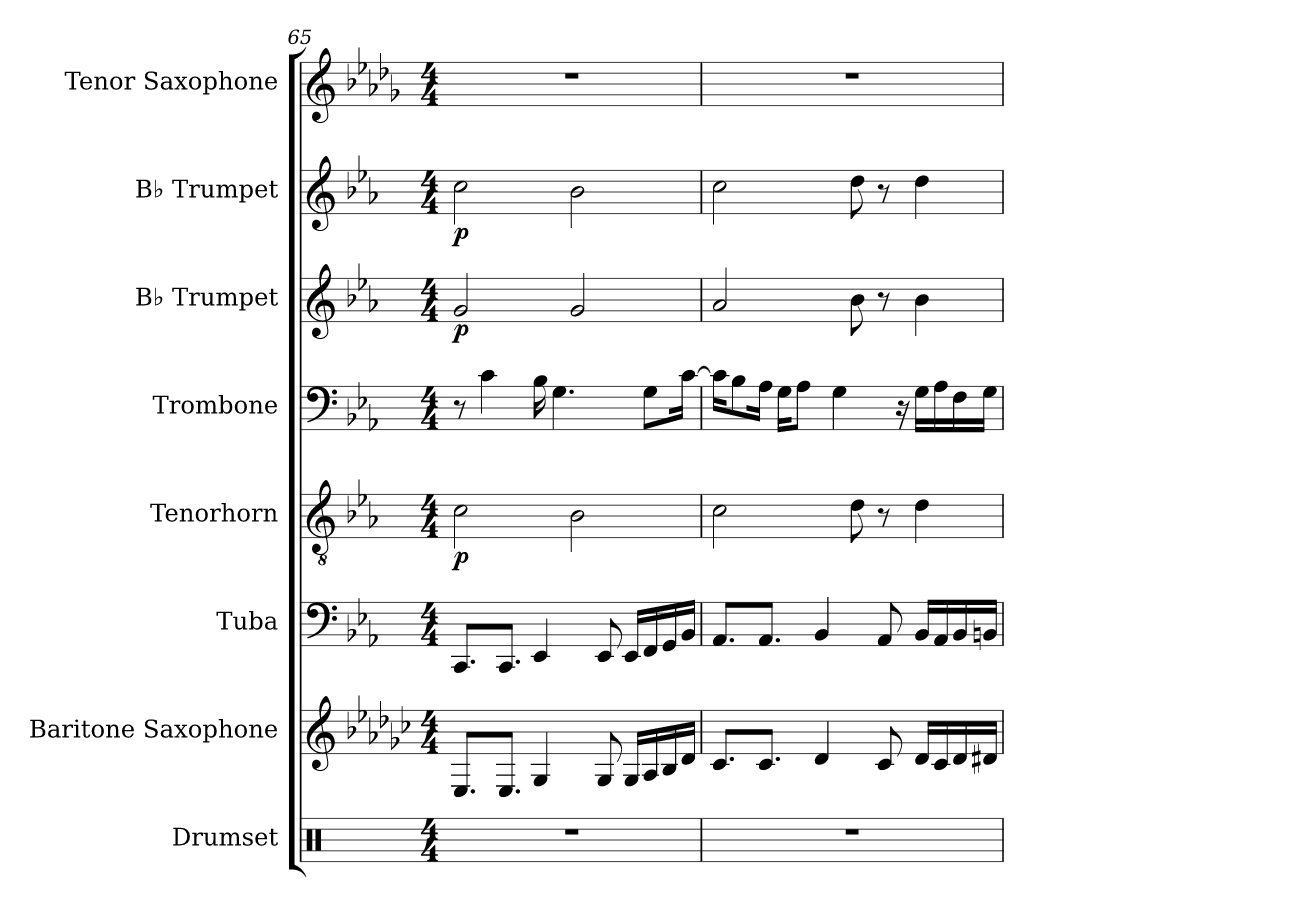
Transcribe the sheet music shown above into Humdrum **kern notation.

**kern	**kern	**kern	**kern	**dynam	**kern	**kern	**dynam	**kern	**dynam	**kern
*part8	*part7	*part6	*part5	*part5	*part4	*part3	*part3	*part2	*part2	*part1
*staff8	*staff7	*staff6	*staff5	*staff5	*staff4	*staff3	*staff3	*staff2	*staff2	*staff1
*I"Drumset	*I"Baritone Saxophone	*I"Tuba	*I"Tenorhorn	*	*I"Trombone	*I"B♭ Trumpet	*	*I"B♭ Trumpet	*	*I"Tenor Saxophone
*I'D. Set	*I'Bar. Sax.	*I'Tba.	*I'Tenh.	*	*I'Tbn.	*I'B♭ Tpt.	*	*I'B♭ Tpt.	*	*I'T. Sax.
*clefX	*clefG2	*clefF4	*clefGv2	*	*clefF4	*clefG2	*	*clefG2	*	*clefG2
*	*ITrd12c21	*	*ITrd1c2	*	*	*ITrd1c2	*	*ITrd1c2	*	*ITrd8c14
*k[]	*k[b-e-a-d-g-c-]	*k[b-e-a-]	*k[b-e-a-d-g-]	*	*k[b-e-a-]	*k[b-e-a-d-g-]	*	*k[b-e-a-d-g-]	*	*k[b-e-a-d-g-]
*M4/4	*M4/4	*M4/4	*M4/4	*	*M4/4	*M4/4	*	*M4/4	*	*M4/4
=65	=65	=65	=65	=65	=65	=65	=65	=65	=65	=65
!	!	!	!	!LO:DY:b	!	!	!LO:DY:b	!	!LO:DY:b	!
1r	8.EE-L	8.CCL	2B-	p	8r	2f	p	2b-	p	1r
.	.	.	.	.	4c	.	.	.	.	.
.	8.EE-J	8.CCJ	.	.	.	.	.	.	.	.
.	4GG-	4EE-	.	.	16B-	.	.	.	.	.
.	.	.	.	.	4.G	.	.	.	.	.
.	.	.	2A-	.	.	2f	.	2a-	.	.
.	8GG-	8EE-	.	.	.	.	.	.	.	.
.	16GG-LL	16EE-LL	.	.	.	.	.	.	.	.
.	16AA-	16FF	.	.	8GL	.	.	.	.	.
.	16BB-	16GG	.	.	.	.	.	.	.	.
.	16D-JJ	16BB-JJ	.	.	[16cJk	.	.	.	.	.
=66	=66	=66	=66	=66	=66	=66	=66	=66	=66	=66
1r	8.C-L	8.AA-L	2B-	.	16cKL]	2g-	.	2b-	.	1r
.	.	.	.	.	8B-	.	.	.	.	.
.	8.C-J	8.AA-J	.	.	16A-Jk	.	.	.	.	.
.	.	.	.	.	16GKL	.	.	.	.	.
.	.	.	.	.	8A-J	.	.	.	.	.
.	4D-	4BB-	.	.	.	.	.	.	.	.
.	.	.	.	.	4G	.	.	.	.	.
.	.	.	8c	.	.	8a-	.	8cc	.	.
.	8C-	8AA-	8r	.	.	8r	.	8r	.	.
.	.	.	.	.	16r	.	.	.	.	.
.	16D-LL	16BB-LL	4c	.	16GLL	4a-	.	4cc	.	.
.	16C-	16AA-	.	.	16A-	.	.	.	.	.
.	16D-	16BB-	.	.	16F	.	.	.	.	.
.	16D#XJJ	16BBnJJ	.	.	16GJJ	.	.	.	.	.
=	=	=	=	=	=	=	=	=	=	=
*-	*-	*-	*-	*-	*-	*-	*-	*-	*-	*-
